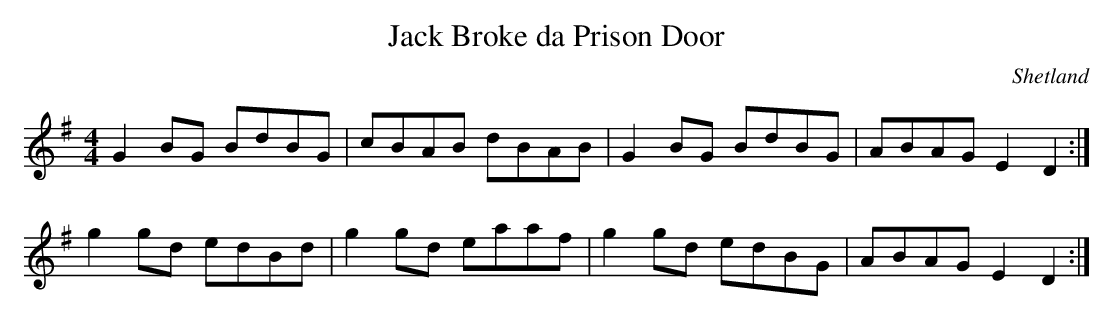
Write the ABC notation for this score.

X:1
T:Jack Broke da Prison Door
O:Shetland
M:4/4
L:1/8
K:G
G2 BG BdBG|cBAB dBAB|G2 BG BdBG|ABAG E2 D2:|
g2 gd edBd|g2 gd eaaf|g2 gd edBG|ABAG E2 D2:|
